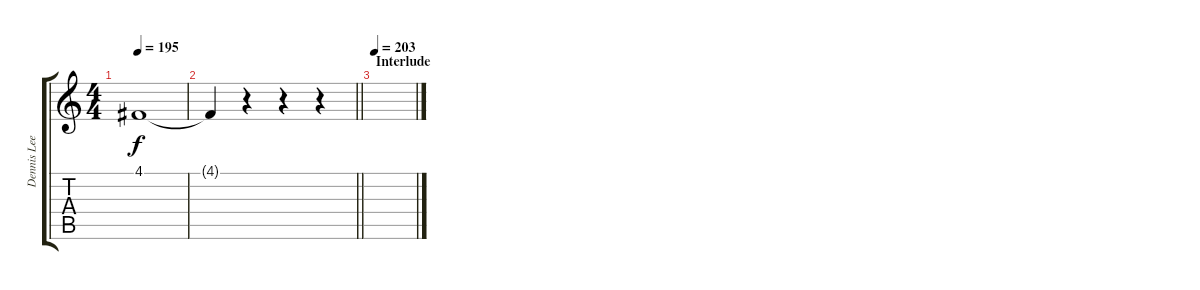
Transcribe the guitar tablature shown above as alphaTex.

\track ("Dennis Lee - Back Vocals" "Dennis Lee") {instrument altosax}
\staff {score tabs}
\tuning (D4 A3 F3 C3 G2 D2) {hide}
\ts (4 4)
\tempo 195
\clef g2
\ks c
4.1.1{dy f} |
\barLineRight lightlight
4.1{t}.4 r.4 r.4 r.4 |
\section ("" "Interlude")
\tempo 203
